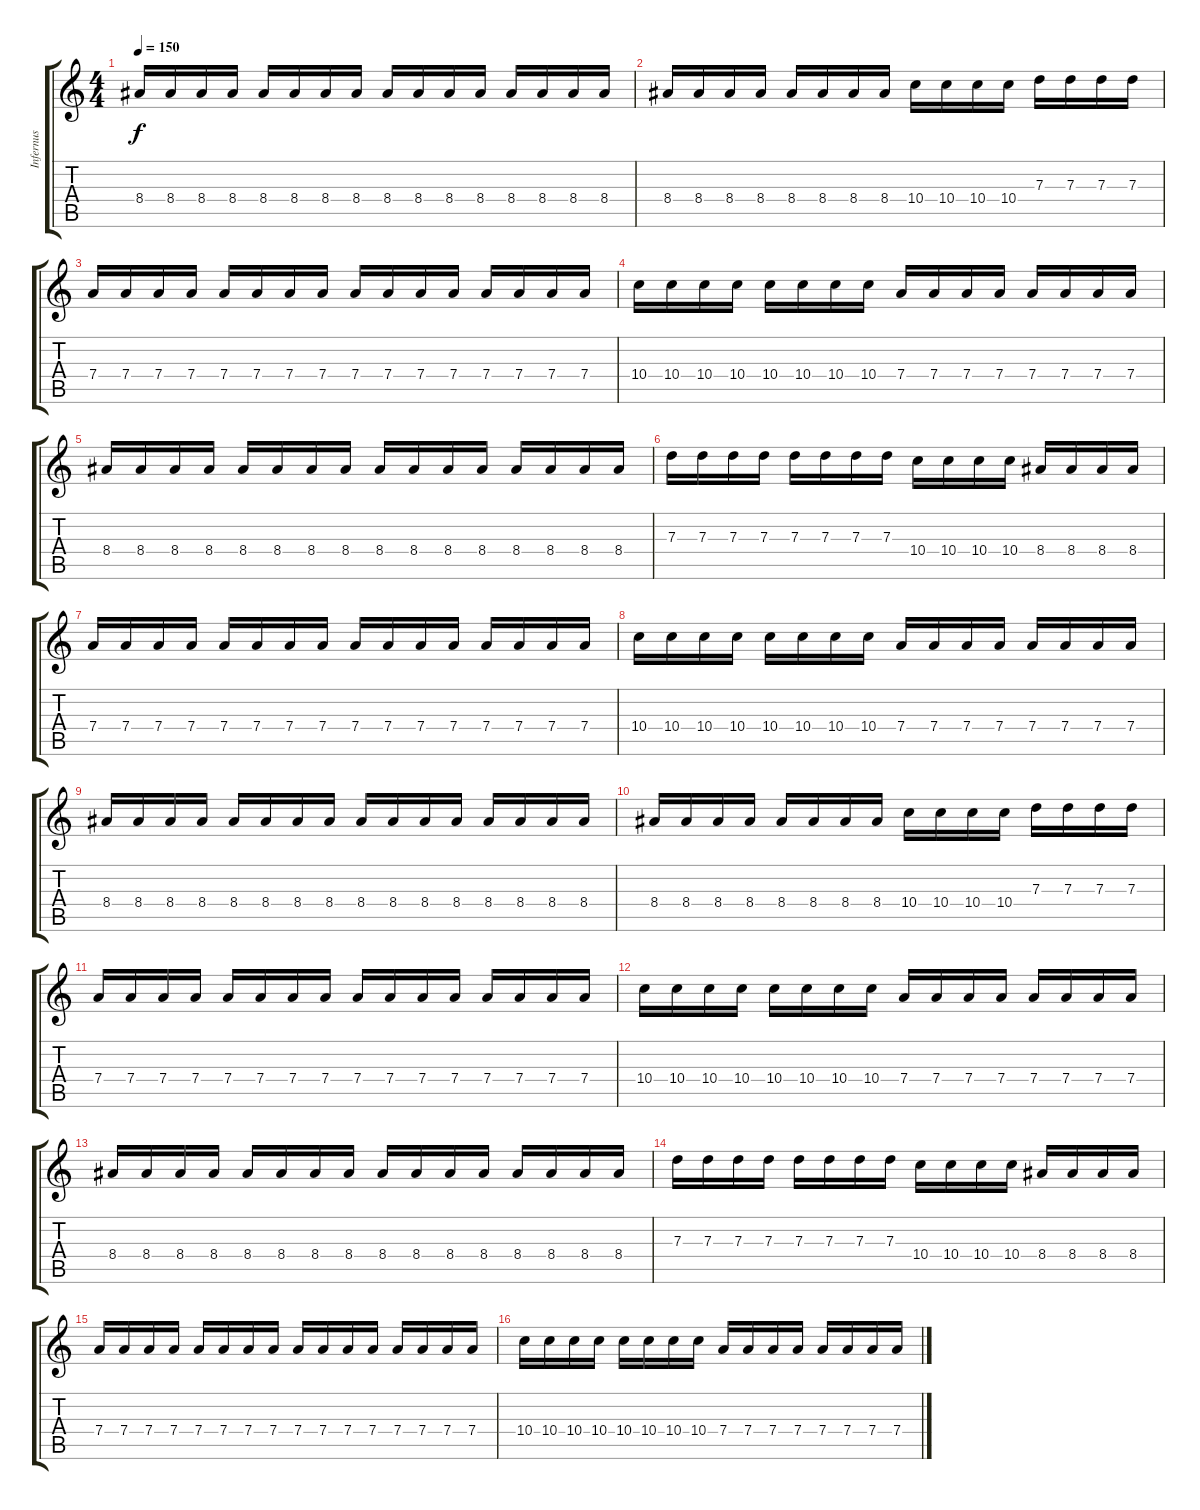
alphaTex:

\track ("Infernus" "Infernus") {instrument distortionguitar}
\staff {score tabs}
\tuning (E4 B3 G3 D3 A2 E2) {hide}
\ts (4 4)
\tempo 150
\clef g2
\ks c
8.4.16{dy f} 8.4.16 8.4.16 8.4.16 8.4.16 8.4.16 8.4.16 8.4.16 8.4.16 8.4.16 8.4.16 8.4.16 8.4.16 8.4.16 8.4.16 8.4.16 |
8.4.16 8.4.16 8.4.16 8.4.16 8.4.16 8.4.16 8.4.16 8.4.16 10.4.16 10.4.16 10.4.16 10.4.16 7.3.16 7.3.16 7.3.16 7.3.16 |
7.4.16 7.4.16 7.4.16 7.4.16 7.4.16 7.4.16 7.4.16 7.4.16 7.4.16 7.4.16 7.4.16 7.4.16 7.4.16 7.4.16 7.4.16 7.4.16 |
10.4.16 10.4.16 10.4.16 10.4.16 10.4.16 10.4.16 10.4.16 10.4.16 7.4.16 7.4.16 7.4.16 7.4.16 7.4.16 7.4.16 7.4.16 7.4.16 |
8.4.16 8.4.16 8.4.16 8.4.16 8.4.16 8.4.16 8.4.16 8.4.16 8.4.16 8.4.16 8.4.16 8.4.16 8.4.16 8.4.16 8.4.16 8.4.16 |
7.3.16 7.3.16 7.3.16 7.3.16 7.3.16 7.3.16 7.3.16 7.3.16 10.4.16 10.4.16 10.4.16 10.4.16 8.4.16 8.4.16 8.4.16 8.4.16 |
7.4.16 7.4.16 7.4.16 7.4.16 7.4.16 7.4.16 7.4.16 7.4.16 7.4.16 7.4.16 7.4.16 7.4.16 7.4.16 7.4.16 7.4.16 7.4.16 |
10.4.16 10.4.16 10.4.16 10.4.16 10.4.16 10.4.16 10.4.16 10.4.16 7.4.16 7.4.16 7.4.16 7.4.16 7.4.16 7.4.16 7.4.16 7.4.16 |
8.4.16 8.4.16 8.4.16 8.4.16 8.4.16 8.4.16 8.4.16 8.4.16 8.4.16 8.4.16 8.4.16 8.4.16 8.4.16 8.4.16 8.4.16 8.4.16 |
8.4.16 8.4.16 8.4.16 8.4.16 8.4.16 8.4.16 8.4.16 8.4.16 10.4.16 10.4.16 10.4.16 10.4.16 7.3.16 7.3.16 7.3.16 7.3.16 |
7.4.16 7.4.16 7.4.16 7.4.16 7.4.16 7.4.16 7.4.16 7.4.16 7.4.16 7.4.16 7.4.16 7.4.16 7.4.16 7.4.16 7.4.16 7.4.16 |
10.4.16 10.4.16 10.4.16 10.4.16 10.4.16 10.4.16 10.4.16 10.4.16 7.4.16 7.4.16 7.4.16 7.4.16 7.4.16 7.4.16 7.4.16 7.4.16 |
8.4.16 8.4.16 8.4.16 8.4.16 8.4.16 8.4.16 8.4.16 8.4.16 8.4.16 8.4.16 8.4.16 8.4.16 8.4.16 8.4.16 8.4.16 8.4.16 |
7.3.16 7.3.16 7.3.16 7.3.16 7.3.16 7.3.16 7.3.16 7.3.16 10.4.16 10.4.16 10.4.16 10.4.16 8.4.16 8.4.16 8.4.16 8.4.16 |
7.4.16 7.4.16 7.4.16 7.4.16 7.4.16 7.4.16 7.4.16 7.4.16 7.4.16 7.4.16 7.4.16 7.4.16 7.4.16 7.4.16 7.4.16 7.4.16 |
10.4.16 10.4.16 10.4.16 10.4.16 10.4.16 10.4.16 10.4.16 10.4.16 7.4.16 7.4.16 7.4.16 7.4.16 7.4.16 7.4.16 7.4.16 7.4.16
